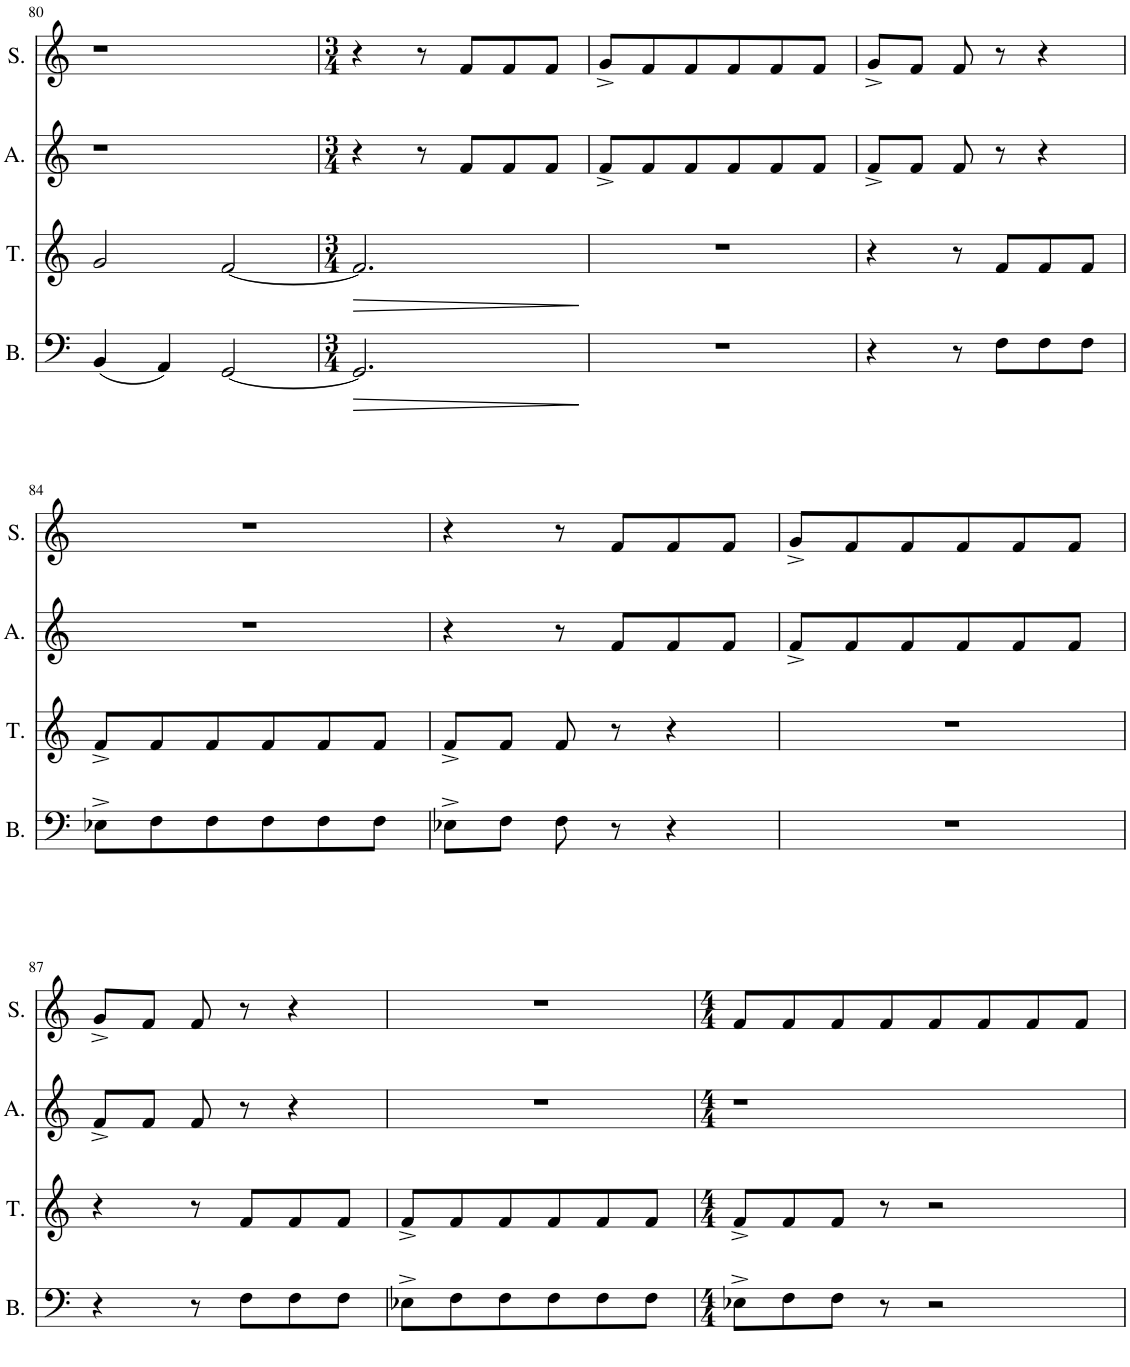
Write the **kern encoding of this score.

**kern	**dynam	**kern	**dynam	**kern	**kern
*part4	*part4	*part3	*part3	*part2	*part1
*staff4	*staff4	*staff3	*staff3	*staff2	*staff1
*I"Basse	*	*I"Ténor	*	*I"Alto	*I"Soprano
*I'B.	*	*I'T.	*	*I'A.	*I'S.
!!LO:PB:g=z
*clefF4	*	*clefG2	*	*clefG2	*clefG2
*k[]	*	*k[]	*	*k[]	*k[]
*M4/4	*	*M4/4	*	*M4/4	*M4/4
=80	=80	=80	=80	=80	=80
(4BB/	.	2g/	.	1r	1r
4AA/)	.	.	.	.	.
[2GG/	.	[2f/	.	.	.
=81	=81	=81	=81	=81	=81
*M3/4	*	*M3/4	*	*M3/4	*M3/4
!	!LO:HP:b	!	!LO:HP:b	!	!
2.GG/]	>	2.f/]	>	4r	4r
.	.	.	.	8r	8r
.	.	.	.	8f/L	8f/L
.	.	.	.	8f/	8f/
.	.	.	.	8f/J	8f/J
.	]	.	]	.	.
=82	=82	=82	=82	=82	=82
2.r	.	2.r	.	8f^/L	8g^/L
.	.	.	.	8f/	8f/
.	.	.	.	8f/	8f/
.	.	.	.	8f/	8f/
.	.	.	.	8f/	8f/
.	.	.	.	8f/J	8f/J
=83	=83	=83	=83	=83	=83
4r	.	4r	.	8f^/L	8g^/L
.	.	.	.	8f/J	8f/J
8r	.	8r	.	8f/	8f/
8F\L	.	8f/L	.	8r	8r
8F\	.	8f/	.	4r	4r
8F\J	.	8f/J	.	.	.
!!LO:LB:g=z
=84	=84	=84	=84	=84	=84
8E-X^\L	.	8f^/L	.	2.r	2.r
8F\	.	8f/	.	.	.
8F\	.	8f/	.	.	.
8F\	.	8f/	.	.	.
8F\	.	8f/	.	.	.
8F\J	.	8f/J	.	.	.
=85	=85	=85	=85	=85	=85
8E-X^\L	.	8f^/L	.	4r	4r
8F\J	.	8f/J	.	.	.
8F\	.	8f/	.	8r	8r
8r	.	8r	.	8f/L	8f/L
4r	.	4r	.	8f/	8f/
.	.	.	.	8f/J	8f/J
=86	=86	=86	=86	=86	=86
2.r	.	2.r	.	8f^/L	8g^/L
.	.	.	.	8f/	8f/
.	.	.	.	8f/	8f/
.	.	.	.	8f/	8f/
.	.	.	.	8f/	8f/
.	.	.	.	8f/J	8f/J
!!LO:LB:g=z
=87	=87	=87	=87	=87	=87
4r	.	4r	.	8f^/L	8g^/L
.	.	.	.	8f/J	8f/J
8r	.	8r	.	8f/	8f/
8F\L	.	8f/L	.	8r	8r
8F\	.	8f/	.	4r	4r
8F\J	.	8f/J	.	.	.
=88	=88	=88	=88	=88	=88
8E-X^\L	.	8f^/L	.	2.r	2.r
8F\	.	8f/	.	.	.
8F\	.	8f/	.	.	.
8F\	.	8f/	.	.	.
8F\	.	8f/	.	.	.
8F\J	.	8f/J	.	.	.
=89	=89	=89	=89	=89	=89
*M4/4	*	*M4/4	*	*M4/4	*M4/4
8E-X^\L	.	8f^/L	.	1r	8f/L
8F\	.	8f/	.	.	8f/
8F\J	.	8f/J	.	.	8f/
8r	.	8r	.	.	8f/
2r	.	2r	.	.	8f/
.	.	.	.	.	8f/
.	.	.	.	.	8f/
.	.	.	.	.	8f/J
=	=	=	=	=	=
*-	*-	*-	*-	*-	*-
